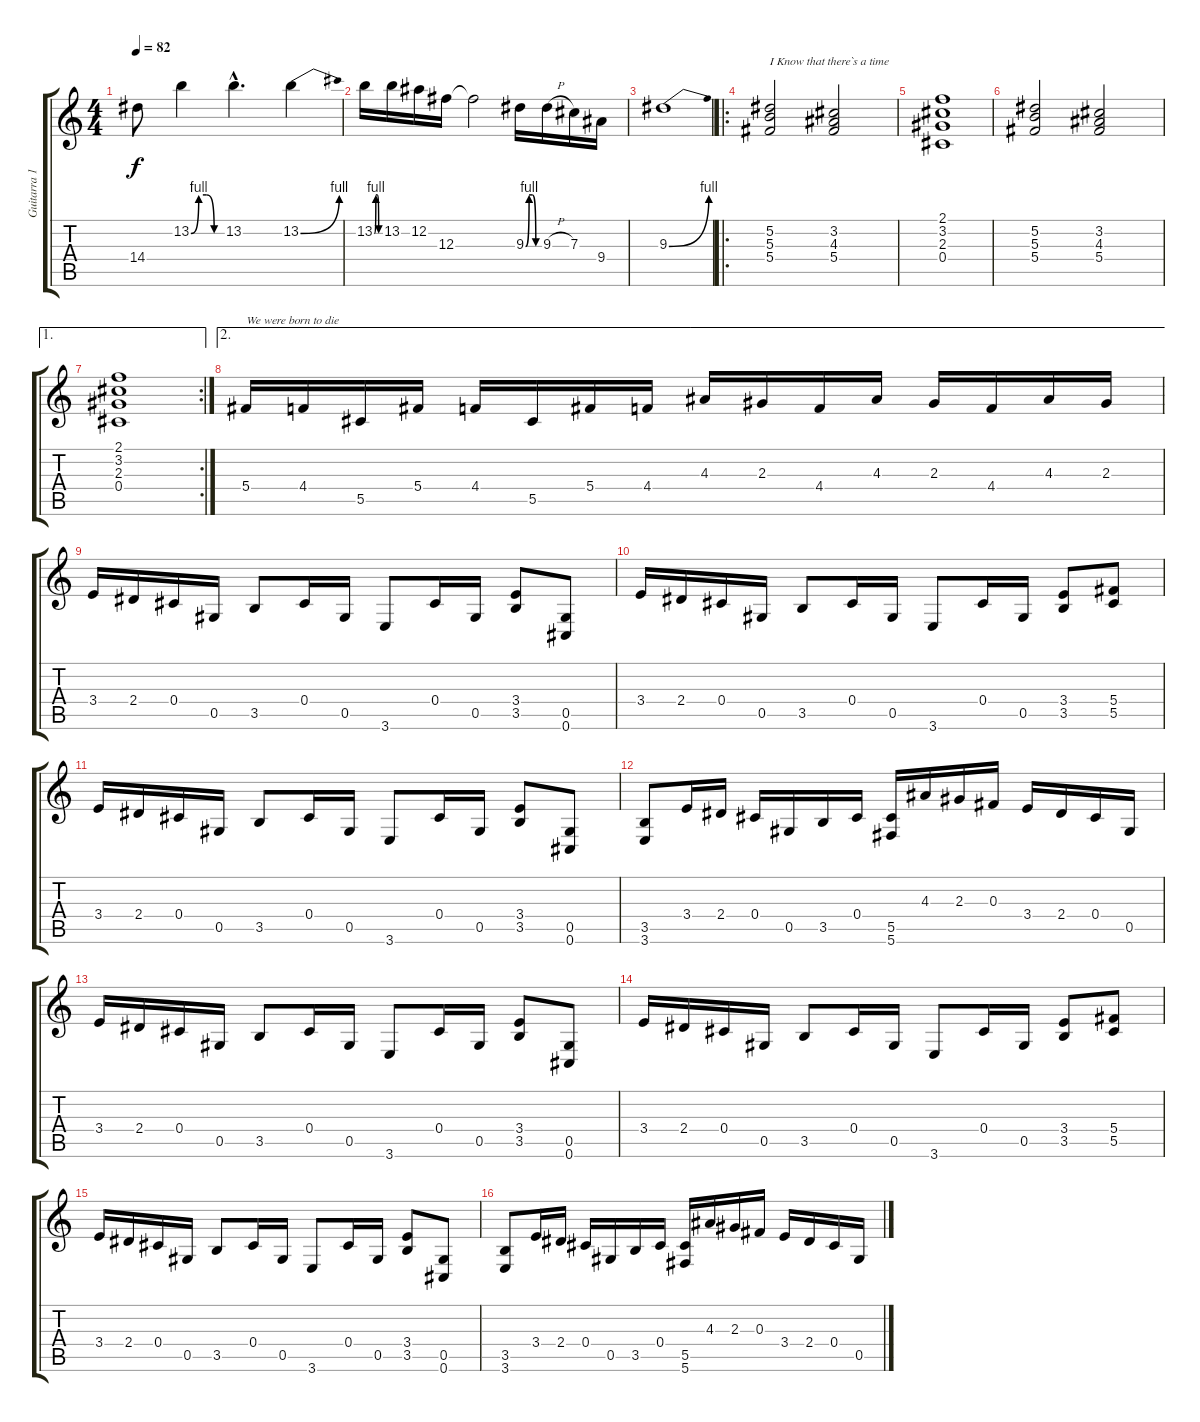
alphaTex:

\track ("Guitarra 1" "Guitarra 1") {instrument overdrivenguitar}
\staff {score tabs}
\tuning (Eb4 Bb3 Gb3 Db3 Ab2 Db2) {hide}
\ts (4 4)
\tempo 82
\clef g2
\ks c
14.4.8{dy f} 13.2{be (custom 0 0 15 4 30 4 45 0 60 0)}.4 13.2{hac}.4{d} 13.2{be (bend 0 0 60 4)}.4 |
13.2{be (custom 0 0 15 4 30 4 45 0 60 0)}.16 13.2.16 12.2.16 12.3.16 12.3{t}.2 9.3{be (custom 0 0 15 4 30 4 45 0 60 0)}.16 9.3{h}.16 7.3.16 9.4.16 |
9.3{be (bend 0 0 60 4)}.1 |
\ro
(5.2 5.3 5.4).2{txt "I Know that there`s a time"} (3.2 4.3 5.4).2 |
(2.1 3.2 2.3 0.4).1 |
(5.2 5.3 5.4).2 (3.2 4.3 5.4).2 |
\ae 1
\rc 2
(2.1 3.2 2.3 0.4).1 |
\ae 2
5.4.16{txt "We were born to die"} 4.4.16 5.5.16 5.4.16 4.4.16 5.5.16 5.4.16 4.4.16 4.3.16 2.3.16 4.4.16 4.3.16 2.3.16 4.4.16 4.3.16 2.3.16 |
3.4.16 2.4.16 0.4.16 0.5.16 3.5.8 0.4.16 0.5.16 3.6.8 0.4.16 0.5.16 (3.4 3.5).8 (0.5 0.6).8 |
3.4.16 2.4.16 0.4.16 0.5.16 3.5.8 0.4.16 0.5.16 3.6.8 0.4.16 0.5.16 (3.4 3.5).8 (5.4 5.5).8 |
3.4.16 2.4.16 0.4.16 0.5.16 3.5.8 0.4.16 0.5.16 3.6.8 0.4.16 0.5.16 (3.4 3.5).8 (0.5 0.6).8 |
(3.5 3.6).8 3.4.16 2.4.16 0.4.16 0.5.16 3.5.16 0.4.16 (5.5 5.6).16 4.3.16 2.3.16 0.3.16 3.4.16 2.4.16 0.4.16 0.5.16 |
3.4.16 2.4.16 0.4.16 0.5.16 3.5.8 0.4.16 0.5.16 3.6.8 0.4.16 0.5.16 (3.4 3.5).8 (0.5 0.6).8 |
3.4.16 2.4.16 0.4.16 0.5.16 3.5.8 0.4.16 0.5.16 3.6.8 0.4.16 0.5.16 (3.4 3.5).8 (5.4 5.5).8 |
3.4.16 2.4.16 0.4.16 0.5.16 3.5.8 0.4.16 0.5.16 3.6.8 0.4.16 0.5.16 (3.4 3.5).8 (0.5 0.6).8 |
(3.5 3.6).8 3.4.16 2.4.16 0.4.16 0.5.16 3.5.16 0.4.16 (5.5 5.6).16 4.3.16 2.3.16 0.3.16 3.4.16 2.4.16 0.4.16 0.5.16
